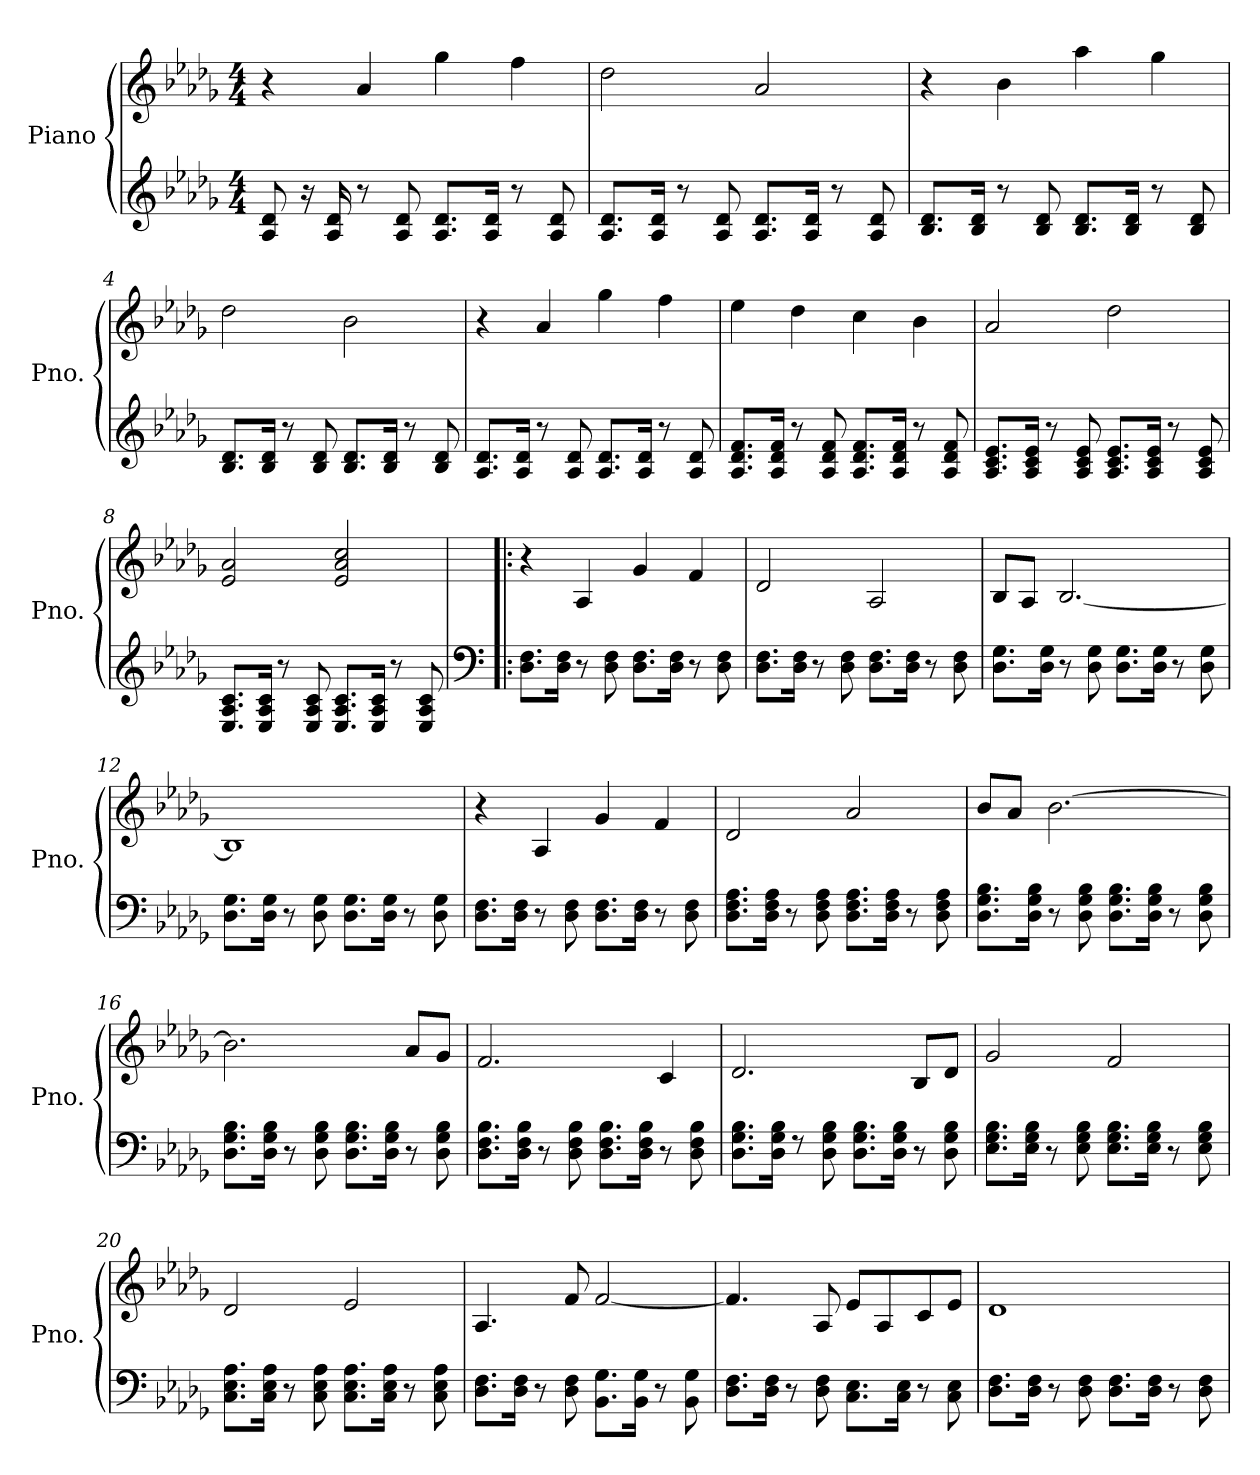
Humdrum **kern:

**kern	**kern
*part1	*part1
*staff2	*staff1
*I"Piano	*
*I'Pno.	*
*clefG2	*clefG2
*k[b-e-a-d-g-]	*k[b-e-a-d-g-]
*M4/4	*M4/4
*MM140	*MM140
=1	=1
8A-/ 8d-/	4r
16r	.
16A-/ 16d-/	.
8r	4a-/
8A-/ 8d-/	.
8.A-/ 8.d-/L	4gg-\
16A-/ 16d-/Jk	.
8r	4ff\
8A-/ 8d-/	.
=2	=2
8.A-/ 8.d-/L	2dd-\
16A-/ 16d-/Jk	.
8r	.
8A-/ 8d-/	.
8.A-/ 8.d-/L	2a-/
16A-/ 16d-/Jk	.
8r	.
8A-/ 8d-/	.
=3	=3
8.B-/ 8.d-/L	4r
16B-/ 16d-/Jk	.
8r	4b-\
8B-/ 8d-/	.
8.B-/ 8.d-/L	4aa-\
16B-/ 16d-/Jk	.
8r	4gg-\
8B-/ 8d-/	.
!!LO:LB:g=z
=4	=4
8.B-/ 8.d-/L	2dd-\
16B-/ 16d-/Jk	.
8r	.
8B-/ 8d-/	.
8.B-/ 8.d-/L	2b-\
16B-/ 16d-/Jk	.
8r	.
8B-/ 8d-/	.
=5	=5
8.A-/ 8.d-/L	4r
16A-/ 16d-/Jk	.
8r	4a-/
8A-/ 8d-/	.
8.A-/ 8.d-/L	4gg-\
16A-/ 16d-/Jk	.
8r	4ff\
8A-/ 8d-/	.
=6	=6
8.A-/ 8.d-/ 8.f/L	4ee-\
16A-/ 16d-/ 16f/Jk	.
8r	4dd-\
8A-/ 8d-/ 8f/	.
8.A-/ 8.d-/ 8.f/L	4cc\
16A-/ 16d-/ 16f/Jk	.
8r	4b-\
8A-/ 8d-/ 8f/	.
!!LO:LB:g=z
=7	=7
8.A-/ 8.c/ 8.e-/L	2a-/
16A-/ 16c/ 16e-/Jk	.
8r	.
8A-/ 8c/ 8e-/	.
8.A-/ 8.c/ 8.e-/L	2dd-\
16A-/ 16c/ 16e-/Jk	.
8r	.
8A-/ 8c/ 8e-/	.
=8	=8
8.E-/ 8.A-/ 8.c/L	2e-/ 2a-/
16E-/ 16A-/ 16c/Jk	.
8r	.
8E-/ 8A-/ 8c/	.
8.E-/ 8.A-/ 8.c/L	2e-/ 2a-/ 2cc/
16E-/ 16A-/ 16c/Jk	.
8r	.
8E-/ 8A-/ 8c/	.
=9!|:	=9!|:
*clefF4	*
8.D-\ 8.F\L	4r
16D-\ 16F\Jk	.
8r	4A-/
8D-\ 8F\	.
8.D-\ 8.F\L	4g-/
16D-\ 16F\Jk	.
8r	4f/
8D-\ 8F\	.
=10	=10
8.D-\ 8.F\L	2d-/
16D-\ 16F\Jk	.
8r	.
8D-\ 8F\	.
8.D-\ 8.F\L	2A-/
16D-\ 16F\Jk	.
8r	.
8D-\ 8F\	.
!!LO:LB:g=z
=11	=11
8.D-\ 8.G-\L	8B-/L
.	8A-/J
16D-\ 16G-\Jk	.
8r	[2.B-/
8D-\ 8G-\	.
8.D-\ 8.G-\L	.
16D-\ 16G-\Jk	.
8r	.
8D-\ 8G-\	.
=12	=12
8.D-\ 8.G-\L	1B-]
16D-\ 16G-\Jk	.
8r	.
8D-\ 8G-\	.
8.D-\ 8.G-\L	.
16D-\ 16G-\Jk	.
8r	.
8D-\ 8G-\	.
=13	=13
8.D-\ 8.F\L	4r
16D-\ 16F\Jk	.
8r	4A-/
8D-\ 8F\	.
8.D-\ 8.F\L	4g-/
16D-\ 16F\Jk	.
8r	4f/
8D-\ 8F\	.
=14	=14
8.D-\ 8.F\ 8.A-\L	2d-/
16D-\ 16F\ 16A-\Jk	.
8r	.
8D-\ 8F\ 8A-\	.
8.D-\ 8.F\ 8.A-\L	2a-/
16D-\ 16F\ 16A-\Jk	.
8r	.
8D-\ 8F\ 8A-\	.
!!LO:LB:g=z
=15	=15
8.D-\ 8.G-\ 8.B-\L	8b-/L
.	8a-/J
16D-\ 16G-\ 16B-\Jk	.
8r	[2.b-\
8D-\ 8G-\ 8B-\	.
8.D-\ 8.G-\ 8.B-\L	.
16D-\ 16G-\ 16B-\Jk	.
8r	.
8D-\ 8G-\ 8B-\	.
=16	=16
8.D-\ 8.G-\ 8.B-\L	2.b-\]
16D-\ 16G-\ 16B-\Jk	.
8r	.
8D-\ 8G-\ 8B-\	.
8.D-\ 8.G-\ 8.B-\L	.
16D-\ 16G-\ 16B-\Jk	.
8r	8a-/L
8D-\ 8G-\ 8B-\	8g-/J
=17	=17
8.D-\ 8.F\ 8.B-\L	2.f/
16D-\ 16F\ 16B-\Jk	.
8r	.
8D-\ 8F\ 8B-\	.
8.D-\ 8.F\ 8.B-\L	.
16D-\ 16F\ 16B-\Jk	.
8r	4c/
8D-\ 8F\ 8B-\	.
=18	=18
8.D-\ 8.G-\ 8.B-\L	2.d-/
16D-\ 16G-\ 16B-\Jk	.
8rF	.
8D-\ 8G-\ 8B-\	.
8.D-\ 8.G-\ 8.B-\L	.
16D-\ 16G-\ 16B-\Jk	.
8r	8B-/L
8D-\ 8G-\ 8B-\	8d-/J
!!LO:PB:g=z
=19	=19
8.E-\ 8.G-\ 8.B-\L	2g-/
16E-\ 16G-\ 16B-\Jk	.
8r	.
8E-\ 8G-\ 8B-\	.
8.E-\ 8.G-\ 8.B-\L	2f/
16E-\ 16G-\ 16B-\Jk	.
8r	.
8E-\ 8G-\ 8B-\	.
=20	=20
8.C\ 8.E-\ 8.A-\L	2d-/
16C\ 16E-\ 16A-\Jk	.
8r	.
8C\ 8E-\ 8A-\	.
8.C\ 8.E-\ 8.A-\L	2e-/
16C\ 16E-\ 16A-\Jk	.
8r	.
8C\ 8E-\ 8A-\	.
=21	=21
8.D-\ 8.F\L	4.A-/
16D-\ 16F\Jk	.
8r	.
8D-\ 8F\	8f/
8.BB-\ 8.G-\L	[2f/
16BB-\ 16G-\Jk	.
8r	.
8BB-\ 8G-\	.
=22	=22
8.D-\ 8.F\L	4.f/]
16D-\ 16F\Jk	.
8r	.
8D-\ 8F\	8A-/
8.C\ 8.E-\L	8e-/L
.	8A-/
16C\ 16E-\Jk	.
8r	8c/
8C\ 8E-\	8e-/J
!!LO:LB:g=z
=23	=23
8.D-\ 8.F\L	1d-
16D-\ 16F\Jk	.
8r	.
8D-\ 8F\	.
8.D-\ 8.F\L	.
16D-\ 16F\Jk	.
8r	.
8D-\ 8F\	.
=	=
*-	*-
